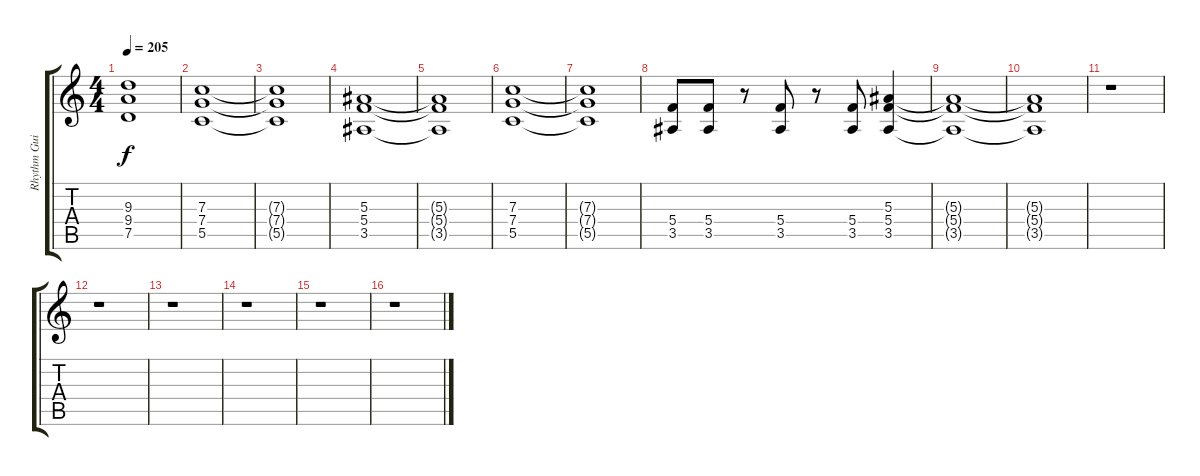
\track ("Rhythm Guitar" "Rhythm Gui") {instrument distortionguitar}
\staff {score tabs}
\tuning (D4 A3 F3 C3 G2 D2) {hide}
\ts (4 4)
\tempo 205
\clef g2
\ks c
(9.3{t} 9.4{t} 7.5{t}).1{dy f} |
(7.3 7.4 5.5).1 |
(7.3{t} 7.4{t} 5.5{t}).1 |
(5.3 5.4 3.5).1 |
(5.3{t} 5.4{t} 3.5{t}).1 |
(7.3 7.4 5.5).1 |
(7.3{t} 7.4{t} 5.5{t}).1 |
(5.4 3.5).8 (5.4 3.5).8 r.8 (5.4 3.5).8 r.8 (5.4 3.5).8 (5.3 5.4 3.5).4 |
(5.3{t} 5.4{t} 3.5{t}).1 |
(5.3{t} 5.4{t} 3.5{t}).1 |
r.1 |
r.1 |
r.1 |
r.1 |
r.1 |
r.1
